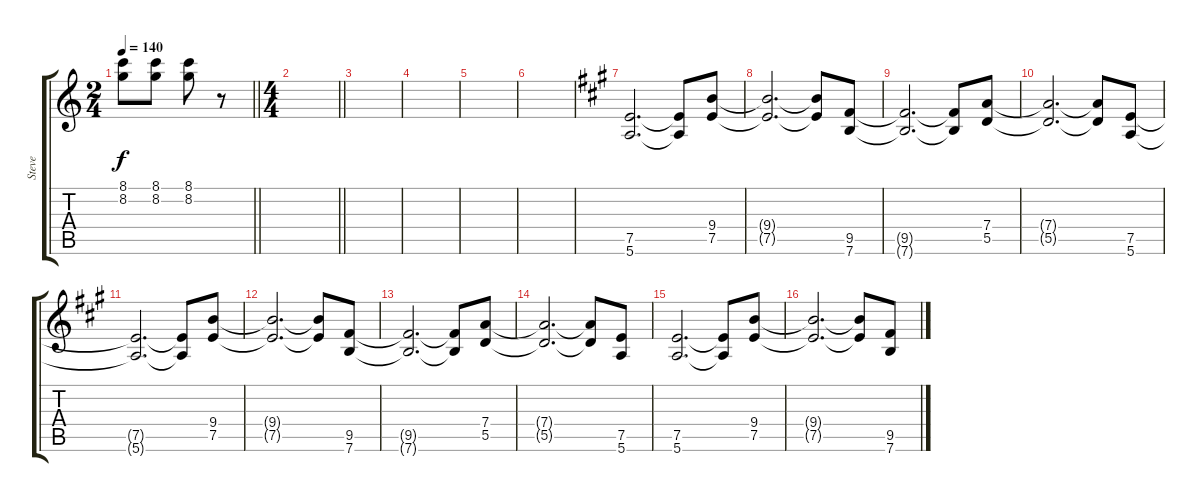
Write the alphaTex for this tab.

\track ("Steve" "Steve") {instrument distortionguitar}
\staff {score tabs}
\tuning (E4 B3 G3 D3 A2 E2) {hide}
\ts (2 4)
\tempo 140
\clef g2
\barLineRight lightlight
\ks c
(8.1{t} 8.2{t}).8{dy f} (8.1 8.2).8 (8.1 8.2).8 r.8 |
\ts (4 4)
\barLineRight lightlight
|
|
|
|
|
\ks a
(7.5 5.6).2{d} (7.5{t} 5.6{t}).8 (9.4 7.5).8 |
(9.4{t} 7.5{t}).2{d} (9.4{t} 7.5{t}).8 (9.5 7.6).8 |
(9.5{t} 7.6{t}).2{d} (9.5{t} 7.6{t}).8 (7.4 5.5).8 |
(7.4{t} 5.5{t}).2{d} (7.4{t} 5.5{t}).8 (7.5 5.6).8 |
(7.5{t} 5.6{t}).2{d} (7.5{t} 5.6{t}).8 (9.4 7.5).8 |
(9.4{t} 7.5{t}).2{d} (9.4{t} 7.5{t}).8 (9.5 7.6).8 |
(9.5{t} 7.6{t}).2{d} (9.5{t} 7.6{t}).8 (7.4 5.5).8 |
(7.4{t} 5.5{t}).2{d} (7.4{t} 5.5{t}).8 (7.5 5.6).8 |
(7.5 5.6).2{d} (7.5{t} 5.6{t}).8 (9.4 7.5).8 |
(9.4{t} 7.5{t}).2{d} (9.4{t} 7.5{t}).8 (9.5 7.6).8
